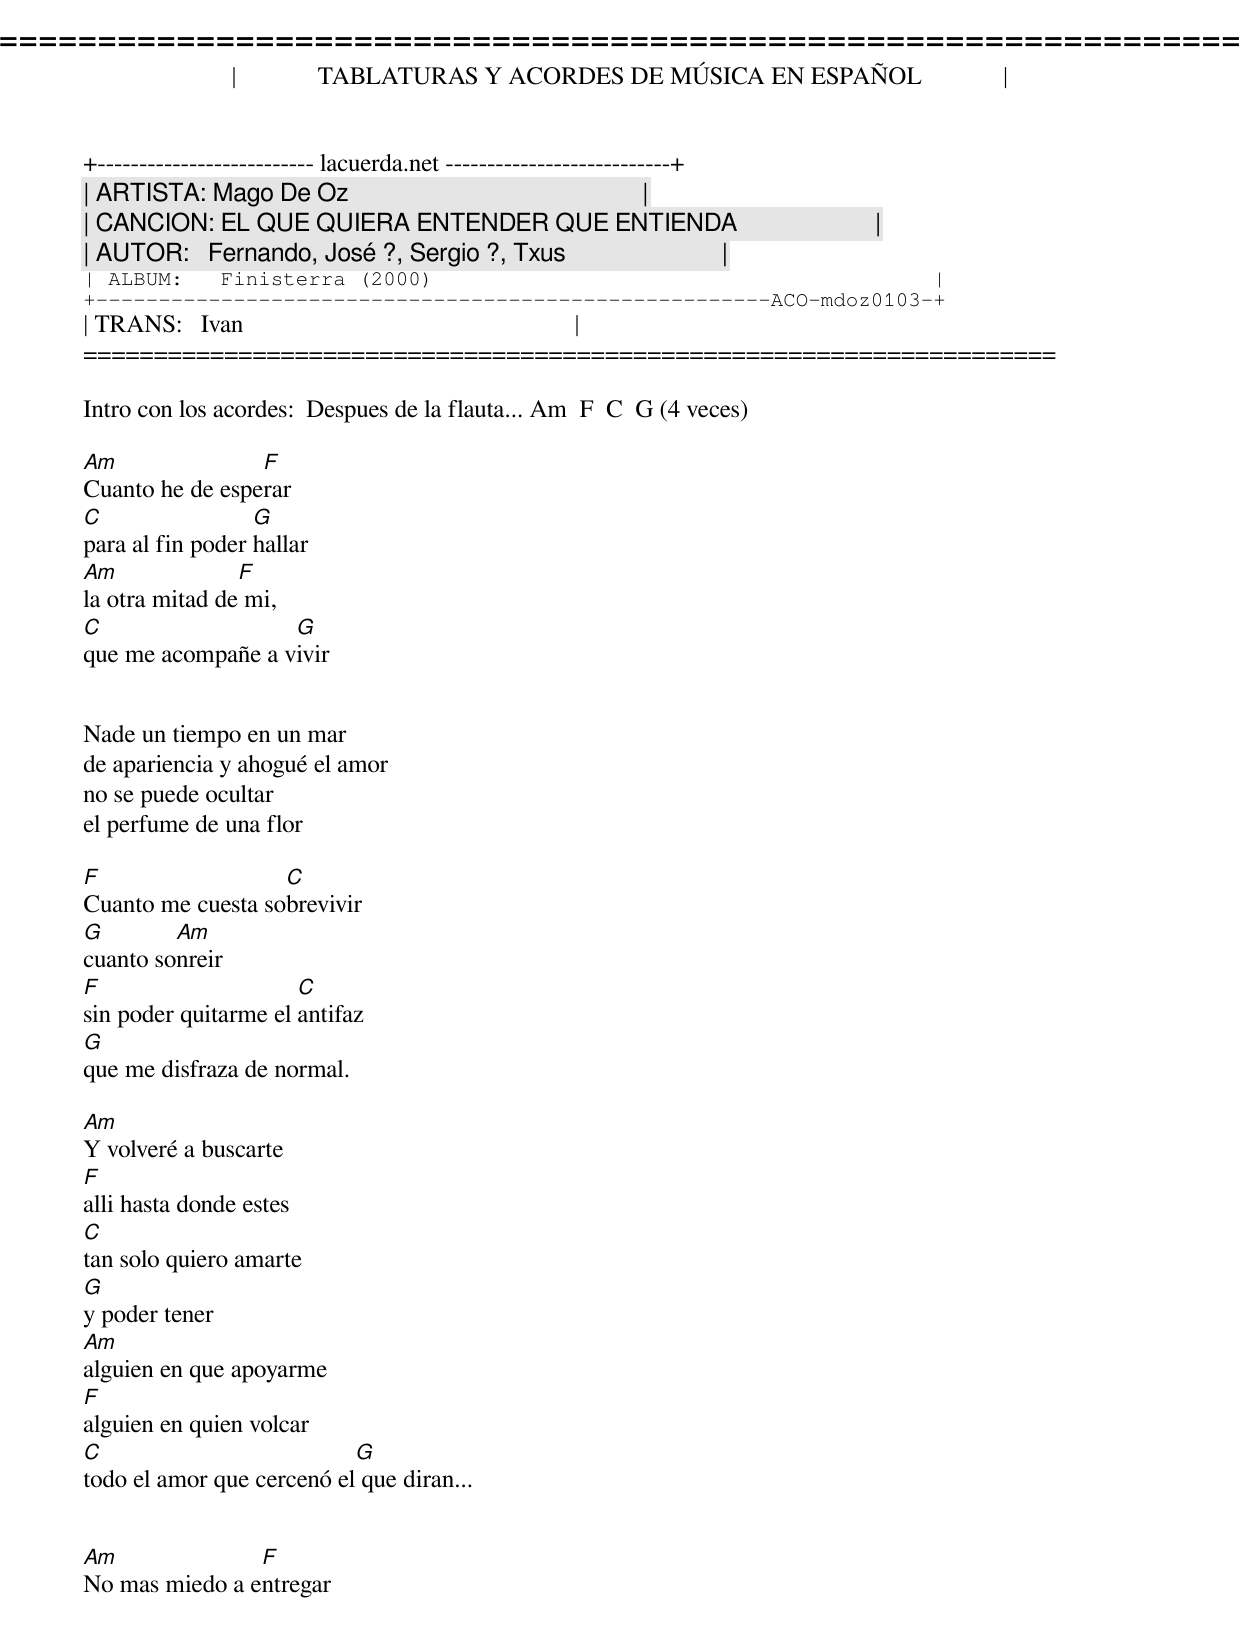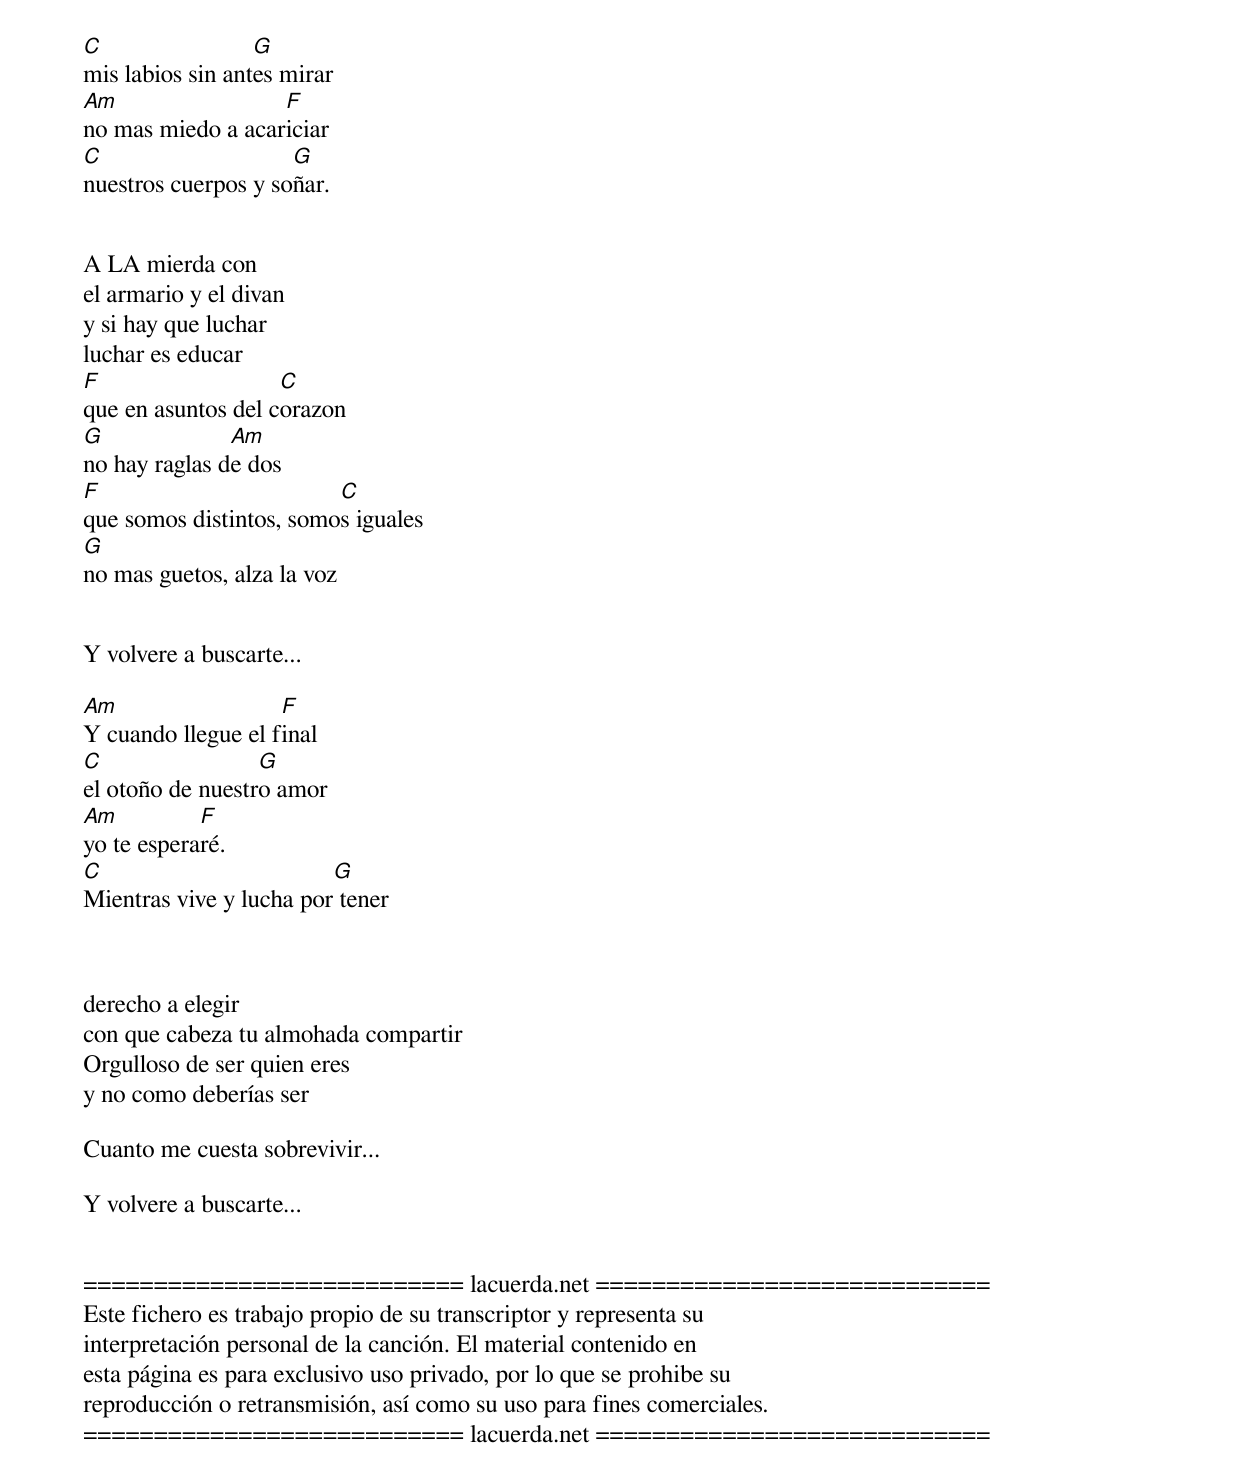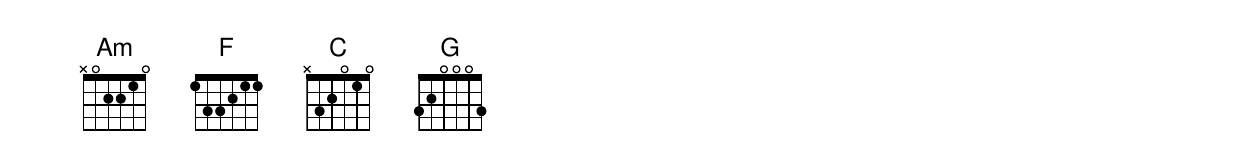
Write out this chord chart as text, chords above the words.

=====================================================================
|             TABLATURAS Y ACORDES DE MÚSICA EN ESPAÑOL             |
+-------------------------- lacuerda.net ---------------------------+
| ARTISTA: Mago De Oz                                               |
| CANCION: EL QUE QUIERA ENTENDER QUE ENTIENDA                      |
| AUTOR:   Fernando, José ?, Sergio ?, Txus                         |
| ALBUM:   Finisterra (2000)                                        |
+------------------------------------------------------ACO-mdoz0103-+
| TRANS:   Ivan                                                     |
=====================================================================

Intro con los acordes:  Despues de la flauta... Am  F  C  G (4 veces)

Am               F
Cuanto he de esperar
C                 G
para al fin poder hallar
Am              F
la otra mitad de mi,
C                  G
que me acompañe a vivir


Nade un tiempo en un mar
de apariencia y ahogué el amor
no se puede ocultar
el perfume de una flor

F                  C
Cuanto me cuesta sobrevivir
G        Am
cuanto sonreir
F                     C
sin poder quitarme el antifaz
G
que me disfraza de normal.

Am
Y volveré a buscarte
F
alli hasta donde estes
C
tan solo quiero amarte
G
y poder tener
Am
alguien en que apoyarme
F
alguien en quien volcar
C                          G
todo el amor que cercenó el que diran...


Am              F
No mas miedo a entregar
C                 G
mis labios sin antes mirar
Am                 F
no mas miedo a acariciar
C                    G
nuestros cuerpos y soñar.


A LA mierda con
el armario y el divan
y si hay que luchar
luchar es educar
F                   C
que en asuntos del corazon
G              Am
no hay raglas de dos
F                        C
que somos distintos, somos iguales
G
no mas guetos, alza la voz


Y volvere a buscarte...

Am                  F
Y cuando llegue el final
C                 G
el otoño de nuestro amor
Am          F
yo te esperaré.
C                        G
Mientras vive y lucha por tener



derecho a elegir
con que cabeza tu almohada compartir
Orgulloso de ser quien eres
y no como deberías ser

Cuanto me cuesta sobrevivir...

Y volvere a buscarte...


=========================== lacuerda.net ============================
Este fichero es trabajo propio de su transcriptor y representa su
interpretación personal de la canción. El material contenido en
esta página es para exclusivo uso privado, por lo que se prohibe su
reproducción o retransmisión, así como su uso para fines comerciales.
=========================== lacuerda.net ============================
